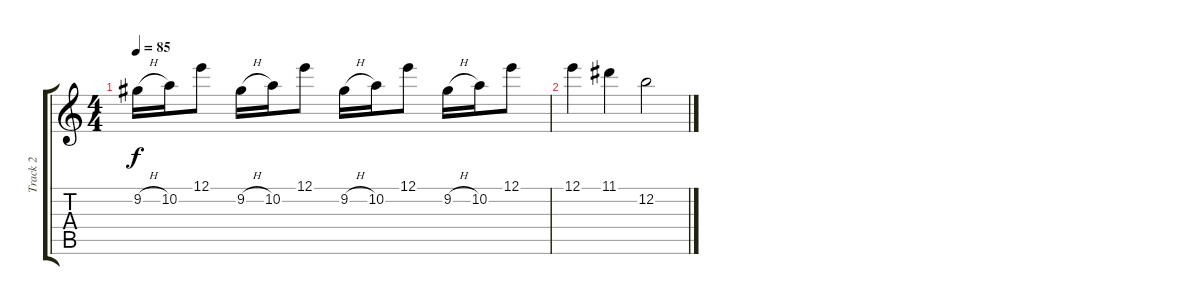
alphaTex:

\track ("Track 2" "Track 2") {instrument acousticguitarsteel}
\staff {score tabs}
\tuning (E4 B3 G3 D3 A2 E2) {hide}
\ts (4 4)
\tempo 85
\clef g2
\ks c
9.2{h}.16{dy f} 10.2.16 12.1.8 9.2{h}.16 10.2.16 12.1.8 9.2{h}.16 10.2.16 12.1.8 9.2{h}.16 10.2.16 12.1.8 |
12.1.4 11.1.4 12.2.2
